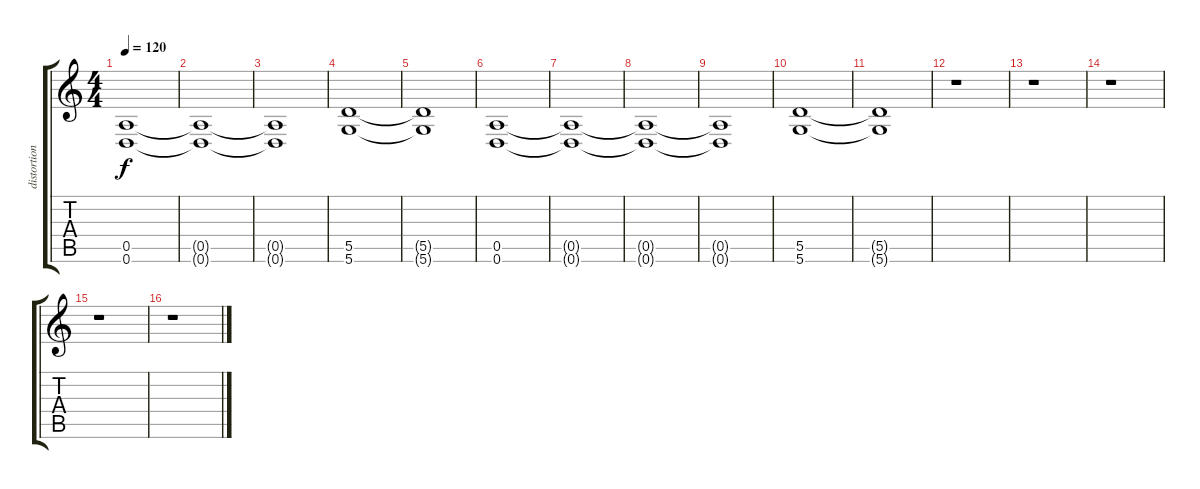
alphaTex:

\track ("distortion guitar" "distortion") {instrument distortionguitar}
\staff {score tabs}
\tuning (E4 B3 G3 D3 A2 D2) {hide}
\ts (4 4)
\tempo 120
\clef g2
\ks c
(0.5{t} 0.6{t}).1{dy f} |
(0.5{t} 0.6{t}).1 |
(0.5{t} 0.6{t}).1 |
(5.5 5.6).1 |
(5.5{t} 5.6{t}).1 |
(0.5 0.6).1 |
(0.5{t} 0.6{t}).1 |
(0.5{t} 0.6{t}).1 |
(0.5{t} 0.6{t}).1 |
(5.5 5.6).1 |
(5.5{t} 5.6{t}).1 |
r.1 |
r.1 |
r.1 |
r.1 |
r.1
